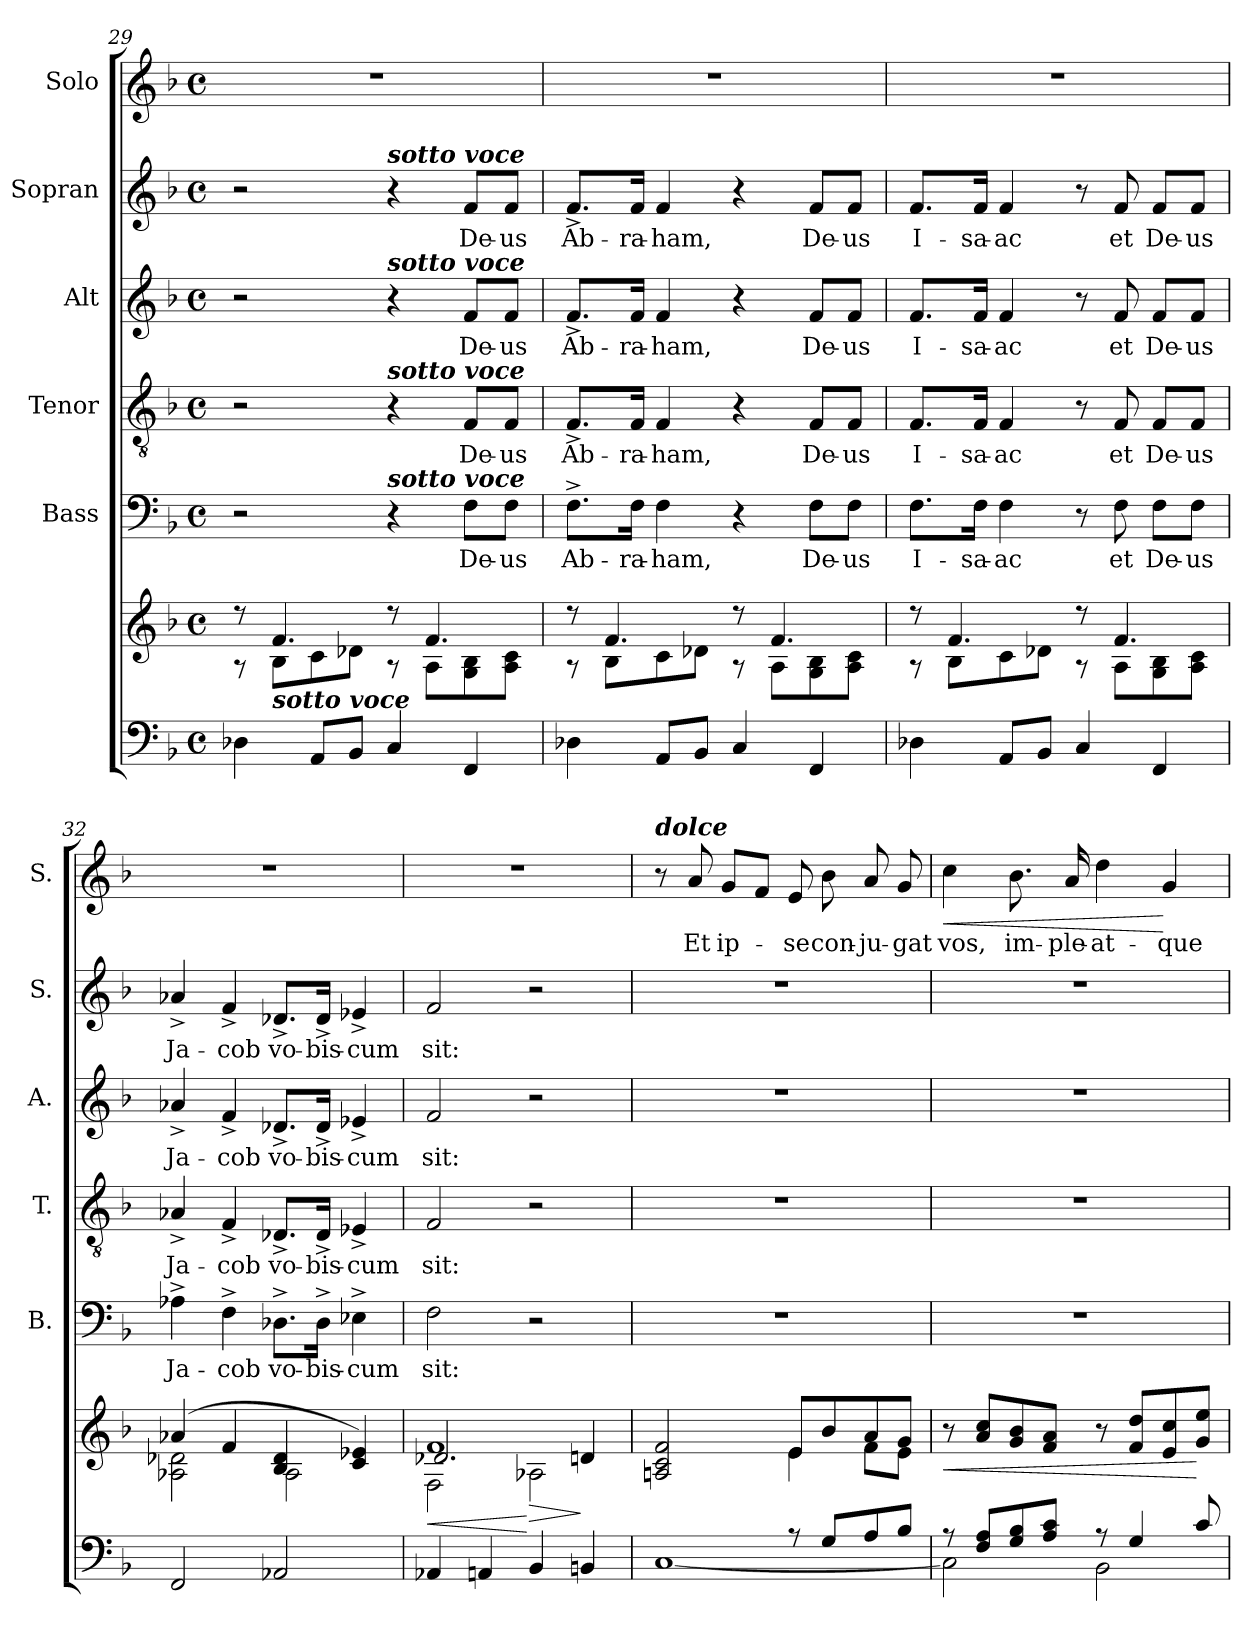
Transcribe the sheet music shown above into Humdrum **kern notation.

**kern	**kern	**dynam	**kern	**text	**kern	**text	**kern	**text	**kern	**text	**kern	**text	**dynam
*part6	*part6	*part6	*part5	*part5	*part4	*part4	*part3	*part3	*part2	*part2	*part1	*part1	*part1
*staff7	*staff6	*staff6/7	*staff5	*staff5	*staff4	*staff4	*staff3	*staff3	*staff2	*staff2	*staff1	*staff1	*staff1
*	*	*	*I"Bass	*	*I"Tenor	*	*I"Alt	*	*I"Sopran	*	*I"Solo	*	*
*	*	*	*I'B.	*	*I'T.	*	*I'A.	*	*I'S.	*	*I'S.	*	*
*clefF4	*clefG2	*	*clefF4	*	*clefGv2	*	*clefG2	*	*clefG2	*	*clefG2	*	*
*k[b-]	*k[b-]	*	*k[b-]	*	*k[b-]	*	*k[b-]	*	*k[b-]	*	*k[b-]	*	*
*F:	*F:	*	*F:	*	*F:	*	*F:	*	*F:	*	*F:	*	*
*M4/4	*M4/4	*	*M4/4	*	*M4/4	*	*M4/4	*	*M4/4	*	*M4/4	*	*
*met(c)	*met(c)	*	*met(c)	*	*met(c)	*	*met(c)	*	*met(c)	*	*met(c)	*	*
=29	=29	=29	=29	=29	=29	=29	=29	=29	=29	=29	=29	=29	=29
*	*^	*	*	*	*	*	*	*	*	*	*	*	*
4D-X\	8r	8r	.	2r	.	2r	.	2r	.	2r	.	1r	.	.
!	!LO:TX:b:Bi:t=sotto voce	!	!	!	!	!	!	!	!	!	!	!	!	!
.	4.f/	8B-\L	.	.	.	.	.	.	.	.	.	.	.	.
8AA/L	.	8c\	.	.	.	.	.	.	.	.	.	.	.	.
8BB-/J	.	8d-X\J	.	.	.	.	.	.	.	.	.	.	.	.
!	!	!	!	!	!	!	!	!	!	!LO:TX:a:Bi:t=sotto voce	!	!	!	!
!	!	!	!	!	!	!	!	!LO:TX:a:Bi:t=sotto voce	!	!	!	!	!	!
!	!	!	!	!	!	!LO:TX:a:Bi:t=sotto voce	!	!	!	!	!	!	!	!
!	!	!	!	!LO:TX:a:Bi:t=sotto voce	!	!	!	!	!	!	!	!	!	!
4C/	8r	8r	.	4r	.	4r	.	4r	.	4r	.	.	.	.
.	4.f/	8A\L	.	.	.	.	.	.	.	.	.	.	.	.
!	!	!	!	!	!LO:LY:b	!	!LO:LY:b	!	!LO:LY:b	!	!LO:LY:b	!	!	!
4FF/	.	8G\ 8B-\	.	8F\L	De-	8F/L	De-	8f/L	De-	8f/L	De-	.	.	.
!	!	!	!	!	!LO:LY:b	!	!LO:LY:b	!	!LO:LY:b	!	!LO:LY:b	!	!	!
.	.	8A\ 8c\J	.	8F\J	-us	8F/J	-us	8f/J	-us	8f/J	-us	.	.	.
!!LO:LB:g=z
=30	=30	=30	=30	=30	=30	=30	=30	=30	=30	=30	=30	=30	=30	=30
!	!	!	!	!	!LO:LY:b	!	!LO:LY:b	!	!LO:LY:b	!	!LO:LY:b	!	!	!
4D-X\	8r	8r	.	8.F^>\L	Ab-	8.F^>/L	Ab-	8.f^>/L	Ab-	8.f^>/L	Ab-	1r	.	.
.	4.f/	8B-\L	.	.	.	.	.	.	.	.	.	.	.	.
!	!	!	!	!	!LO:LY:b	!	!LO:LY:b	!	!LO:LY:b	!	!LO:LY:b	!	!	!
.	.	.	.	16F\Jk	-ra-	16F/Jk	-ra-	16f/Jk	-ra-	16f/Jk	-ra-	.	.	.
!	!	!	!	!	!LO:LY:b	!	!LO:LY:b	!	!LO:LY:b	!	!LO:LY:b	!	!	!
8AA/L	.	8c\	.	4F\	-ham,	4F/	-ham,	4f/	-ham,	4f/	-ham,	.	.	.
8BB-/J	.	8d-X\J	.	.	.	.	.	.	.	.	.	.	.	.
4C/	8r	8r	.	4r	.	4r	.	4r	.	4r	.	.	.	.
.	4.f/	8A\L	.	.	.	.	.	.	.	.	.	.	.	.
!	!	!	!	!	!LO:LY:b	!	!LO:LY:b	!	!LO:LY:b	!	!LO:LY:b	!	!	!
4FF/	.	8G\ 8B-\	.	8F\L	De-	8F/L	De-	8f/L	De-	8f/L	De-	.	.	.
!	!	!	!	!	!LO:LY:b	!	!LO:LY:b	!	!LO:LY:b	!	!LO:LY:b	!	!	!
.	.	8A\ 8c\J	.	8F\J	-us	8F/J	-us	8f/J	-us	8f/J	-us	.	.	.
=31	=31	=31	=31	=31	=31	=31	=31	=31	=31	=31	=31	=31	=31	=31
!	!	!	!	!	!LO:LY:b	!	!LO:LY:b	!	!LO:LY:b	!	!LO:LY:b	!	!	!
4D-X\	8r	8r	.	8.F\L	I-	8.F/L	I-	8.f/L	I-	8.f/L	I-	1r	.	.
.	4.f/	8B-\L	.	.	.	.	.	.	.	.	.	.	.	.
!	!	!	!	!	!LO:LY:b	!	!LO:LY:b	!	!LO:LY:b	!	!LO:LY:b	!	!	!
.	.	.	.	16F\Jk	-sa-	16F/Jk	-sa-	16f/Jk	-sa-	16f/Jk	-sa-	.	.	.
!	!	!	!	!	!LO:LY:b	!	!LO:LY:b	!	!LO:LY:b	!	!LO:LY:b	!	!	!
8AA/L	.	8c\	.	4F\	-ac	4F/	-ac	4f/	-ac	4f/	-ac	.	.	.
8BB-/J	.	8d-X\J	.	.	.	.	.	.	.	.	.	.	.	.
4C/	8r	8r	.	8r	.	8r	.	8r	.	8r	.	.	.	.
!	!	!	!	!	!LO:LY:b	!	!LO:LY:b	!	!LO:LY:b	!	!LO:LY:b	!	!	!
.	4.f/	8A\L	.	8F\	et	8F/	et	8f/	et	8f/	et	.	.	.
!	!	!	!	!	!LO:LY:b	!	!LO:LY:b	!	!LO:LY:b	!	!LO:LY:b	!	!	!
4FF/	.	8G\ 8B-\	.	8F\L	De-	8F/L	De-	8f/L	De-	8f/L	De-	.	.	.
!	!	!	!	!	!LO:LY:b	!	!LO:LY:b	!	!LO:LY:b	!	!LO:LY:b	!	!	!
.	.	8A\ 8c\J	.	8F\J	-us	8F/J	-us	8f/J	-us	8f/J	-us	.	.	.
=32	=32	=32	=32	=32	=32	=32	=32	=32	=32	=32	=32	=32	=32	=32
!	!	!	!	!	!LO:LY:b	!	!LO:LY:b	!	!LO:LY:b	!	!LO:LY:b	!	!	!
2FF/	(4a-X/	2A-X\ 2d-X\	.	4A-X^>\	Ja-	4A-X^>/	Ja-	4a-X^>/	Ja-	4a-X^>/	Ja-	1r	.	.
!	!	!	!	!	!LO:LY:b	!	!LO:LY:b	!	!LO:LY:b	!	!LO:LY:b	!	!	!
.	4f/	.	.	4F^>\	-cob	4F^>/	-cob	4f^>/	-cob	4f^>/	-cob	.	.	.
!	!	!	!	!	!LO:LY:b	!	!LO:LY:b	!	!LO:LY:b	!	!LO:LY:b	!	!	!
2AA-X/	4B-/ 4d-/	2A-\	.	8.D-X^>\L	vo-	8.D-X^>/L	vo-	8.d-X^>/L	vo-	8.d-X^>/L	vo-	.	.	.
!	!	!	!	!	!LO:LY:b	!	!LO:LY:b	!	!LO:LY:b	!	!LO:LY:b	!	!	!
.	.	.	.	16D-^>\Jk	-bis-	16D-^>/Jk	-bis-	16d-^>/Jk	-bis-	16d-^>/Jk	-bis-	.	.	.
!	!	!	!	!	!LO:LY:b	!	!LO:LY:b	!	!LO:LY:b	!	!LO:LY:b	!	!	!
.	4c/ 4e-X/)	.	.	4E-X^>\	-cum	4E-X^>/	-cum	4e-X^>/	-cum	4e-X^>/	-cum	.	.	.
*	*v	*v	*	*	*	*	*	*	*	*	*	*	*	*
=33	=33	=33	=33	=33	=33	=33	=33	=33	=33	=33	=33	=33	=33
!	!	!LO:HP:b	!	!LO:LY:b	!	!LO:LY:b	!	!LO:LY:b	!	!LO:LY:b	!	!	!
*	*^	*	*	*	*	*	*	*	*	*	*	*	*
*	*	*^	*	*	*	*	*	*	*	*	*	*	*	*
4AA-X/	1f	2F\	2.d-X/	<	2F\	sit:	2F/	sit:	2f/	sit:	2f/	sit:	1r	.	.
4AAn/	.	.	.	.	.	.	.	.	.	.	.	.	.	.	.
!	!	!	!	!LO:HP:n=1:b	!	!	!	!	!	!	!	!	!	!	!
4BB-/	.	2A-X\	.	[ >	2r	.	2r	.	2r	.	2r	.	.	.	.
4BBn/	.	.	4dn/	]	.	.	.	.	.	.	.	.	.	.	.
!!LO:PB:g=z
=34	=34	=34	=34	=34	=34	=34	=34	=34	=34	=34	=34	=34	=34	=34	=34
*^	*	*	*	*	*	*	*	*	*	*	*	*	*	*	*
!	!	!	!	!	!	!	!	!	!	!	!	!	!	!LO:TX:a:Bi:t=dolce	!	!
*	*	*	*v	*v	*	*	*	*	*	*	*	*	*	*	*	*
2ryy	[<1C	2An/ 2c/ 2f/	2ryy	.	1r	.	1r	.	1r	.	1r	.	8r	.	.
!	!	!	!	!	!	!	!	!	!	!	!	!	!	!LO:LY:b	!
.	.	.	.	.	.	.	.	.	.	.	.	.	8a/	Et	.
!	!	!	!	!	!	!	!	!	!	!	!	!	!	!LO:LY:b	!
.	.	.	.	.	.	.	.	.	.	.	.	.	8g/L	ip-	.
.	.	.	.	.	.	.	.	.	.	.	.	.	8f/J	.	.
!	!	!	!	!	!	!	!	!	!	!	!	!	!	!LO:LY:b	!
8rA	.	8e/L	4e\	.	.	.	.	.	.	.	.	.	8e/	-se	.
!	!	!	!	!	!	!	!	!	!	!	!	!	!	!LO:LY:b	!
8G/L	.	8b-/	.	.	.	.	.	.	.	.	.	.	8b-\	con-	.
!	!	!	!	!	!	!	!	!	!	!	!	!	!	!LO:LY:b	!
8A/	.	8a/	8f\L	.	.	.	.	.	.	.	.	.	8a/	-ju-	.
!	!	!	!	!	!	!	!	!	!	!	!	!	!	!LO:LY:b	!
8B-/J	.	8g/J	8e\J	.	.	.	.	.	.	.	.	.	8g/	-gat	.
=35	=35	=35	=35	=35	=35	=35	=35	=35	=35	=35	=35	=35	=35	=35	=35
!	!	!	!	!LO:HP:b	!	!	!	!	!	!	!	!	!	!LO:LY:b	!LO:HP:b
*	*	*v	*v	*	*	*	*	*	*	*	*	*	*	*	*
8rA	2C\]	8r	<	1r	.	1r	.	1r	.	1r	.	4cc\	vos,	<
8F/ 8A/L	.	8a/ 8cc/L	.	.	.	.	.	.	.	.	.	.	.	.
!	!	!	!	!	!	!	!	!	!	!	!	!	!LO:LY:b	!
8G/ 8B-/	.	8g/ 8b-/	.	.	.	.	.	.	.	.	.	8.b-\	im-	.
8A/ 8c/J	.	8f/ 8a/J	.	.	.	.	.	.	.	.	.	.	.	.
!	!	!	!	!	!	!	!	!	!	!	!	!	!LO:LY:b	!
.	.	.	.	.	.	.	.	.	.	.	.	16a/	-ple-	.
!	!	!	!	!	!	!	!	!	!	!	!	!	!LO:LY:b	!
8rA	2BB-\	8r	.	.	.	.	.	.	.	.	.	4dd\	-at-	.
4G/	.	8f/ 8dd/L	.	.	.	.	.	.	.	.	.	.	.	.
!	!	!	!	!	!	!	!	!	!	!	!	!	!LO:LY:b	!
.	.	8e/ 8cc/	.	.	.	.	.	.	.	.	.	4g/	-que	[
8c/	.	8g/ 8ee/J	[	.	.	.	.	.	.	.	.	.	.	.
*v	*v	*	*	*	*	*	*	*	*	*	*	*	*	*
=	=	=	=	=	=	=	=	=	=	=	=	=	=
*-	*-	*-	*-	*-	*-	*-	*-	*-	*-	*-	*-	*-	*-
